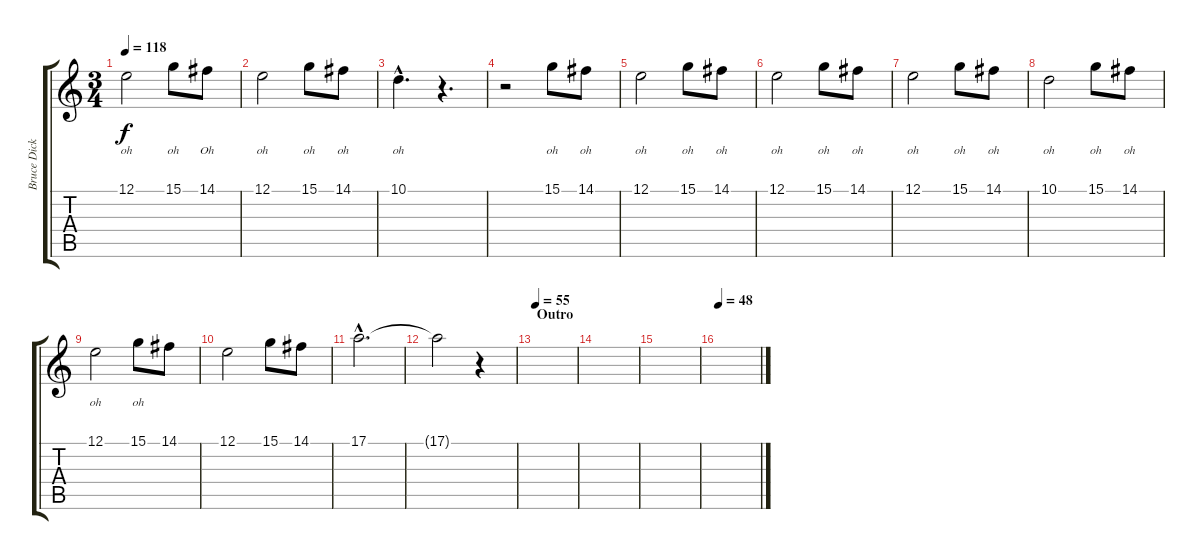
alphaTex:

\track ("Bruce Dickinson" "Bruce Dick") {instrument flute}
\staff {score tabs}
\tuning (E4 B3 G3 D3 A2 E2) {hide}
\ts (3 4)
\tempo 118
\clef g2
\ks c
12.1.2{lyrics (0 "oh") lyrics (1 "") lyrics (2 "") lyrics (3 "") lyrics (4 "") dy f} 15.1.8{lyrics (0 "oh") lyrics (1 "") lyrics (2 "") lyrics (3 "") lyrics (4 "")} 14.1.8{lyrics (0 "Oh") lyrics (1 "") lyrics (2 "") lyrics (3 "") lyrics (4 "")} |
12.1.2{lyrics (0 "oh") lyrics (1 "") lyrics (2 "") lyrics (3 "") lyrics (4 "")} 15.1.8{lyrics (0 "oh") lyrics (1 "") lyrics (2 "") lyrics (3 "") lyrics (4 "")} 14.1.8{lyrics (0 "oh") lyrics (1 "") lyrics (2 "") lyrics (3 "") lyrics (4 "")} |
10.1{hac}.4{d lyrics (0 "oh") lyrics (1 "") lyrics (2 "") lyrics (3 "") lyrics (4 "")} r.4{d} |
r.2 15.1.8{lyrics (0 "oh") lyrics (1 "") lyrics (2 "") lyrics (3 "") lyrics (4 "")} 14.1.8{lyrics (0 "oh") lyrics (1 "") lyrics (2 "") lyrics (3 "") lyrics (4 "")} |
12.1.2{lyrics (0 "oh") lyrics (1 "") lyrics (2 "") lyrics (3 "") lyrics (4 "")} 15.1.8{lyrics (0 "oh") lyrics (1 "") lyrics (2 "") lyrics (3 "") lyrics (4 "")} 14.1.8{lyrics (0 "oh") lyrics (1 "") lyrics (2 "") lyrics (3 "") lyrics (4 "")} |
12.1.2{lyrics (0 "oh") lyrics (1 "") lyrics (2 "") lyrics (3 "") lyrics (4 "")} 15.1.8{lyrics (0 "oh") lyrics (1 "") lyrics (2 "") lyrics (3 "") lyrics (4 "")} 14.1.8{lyrics (0 "oh") lyrics (1 "") lyrics (2 "") lyrics (3 "") lyrics (4 "")} |
12.1.2{lyrics (0 "oh") lyrics (1 "") lyrics (2 "") lyrics (3 "") lyrics (4 "")} 15.1.8{lyrics (0 "oh") lyrics (1 "") lyrics (2 "") lyrics (3 "") lyrics (4 "")} 14.1.8{lyrics (0 "oh") lyrics (1 "") lyrics (2 "") lyrics (3 "") lyrics (4 "")} |
10.1.2{lyrics (0 "oh") lyrics (1 "") lyrics (2 "") lyrics (3 "") lyrics (4 "")} 15.1.8{lyrics (0 "oh") lyrics (1 "") lyrics (2 "") lyrics (3 "") lyrics (4 "")} 14.1.8{lyrics (0 "oh") lyrics (1 "") lyrics (2 "") lyrics (3 "") lyrics (4 "")} |
12.1.2{lyrics (0 "oh") lyrics (1 "") lyrics (2 "") lyrics (3 "") lyrics (4 "")} 15.1.8{lyrics (0 "oh") lyrics (1 "") lyrics (2 "") lyrics (3 "") lyrics (4 "")} 14.1.8 |
12.1.2 15.1.8 14.1.8 |
17.1{hac}.2{d} |
17.1{t}.2 r.4 |
\section ("" "Outro")
\tempo 55
|
|
|
\tempo 48
